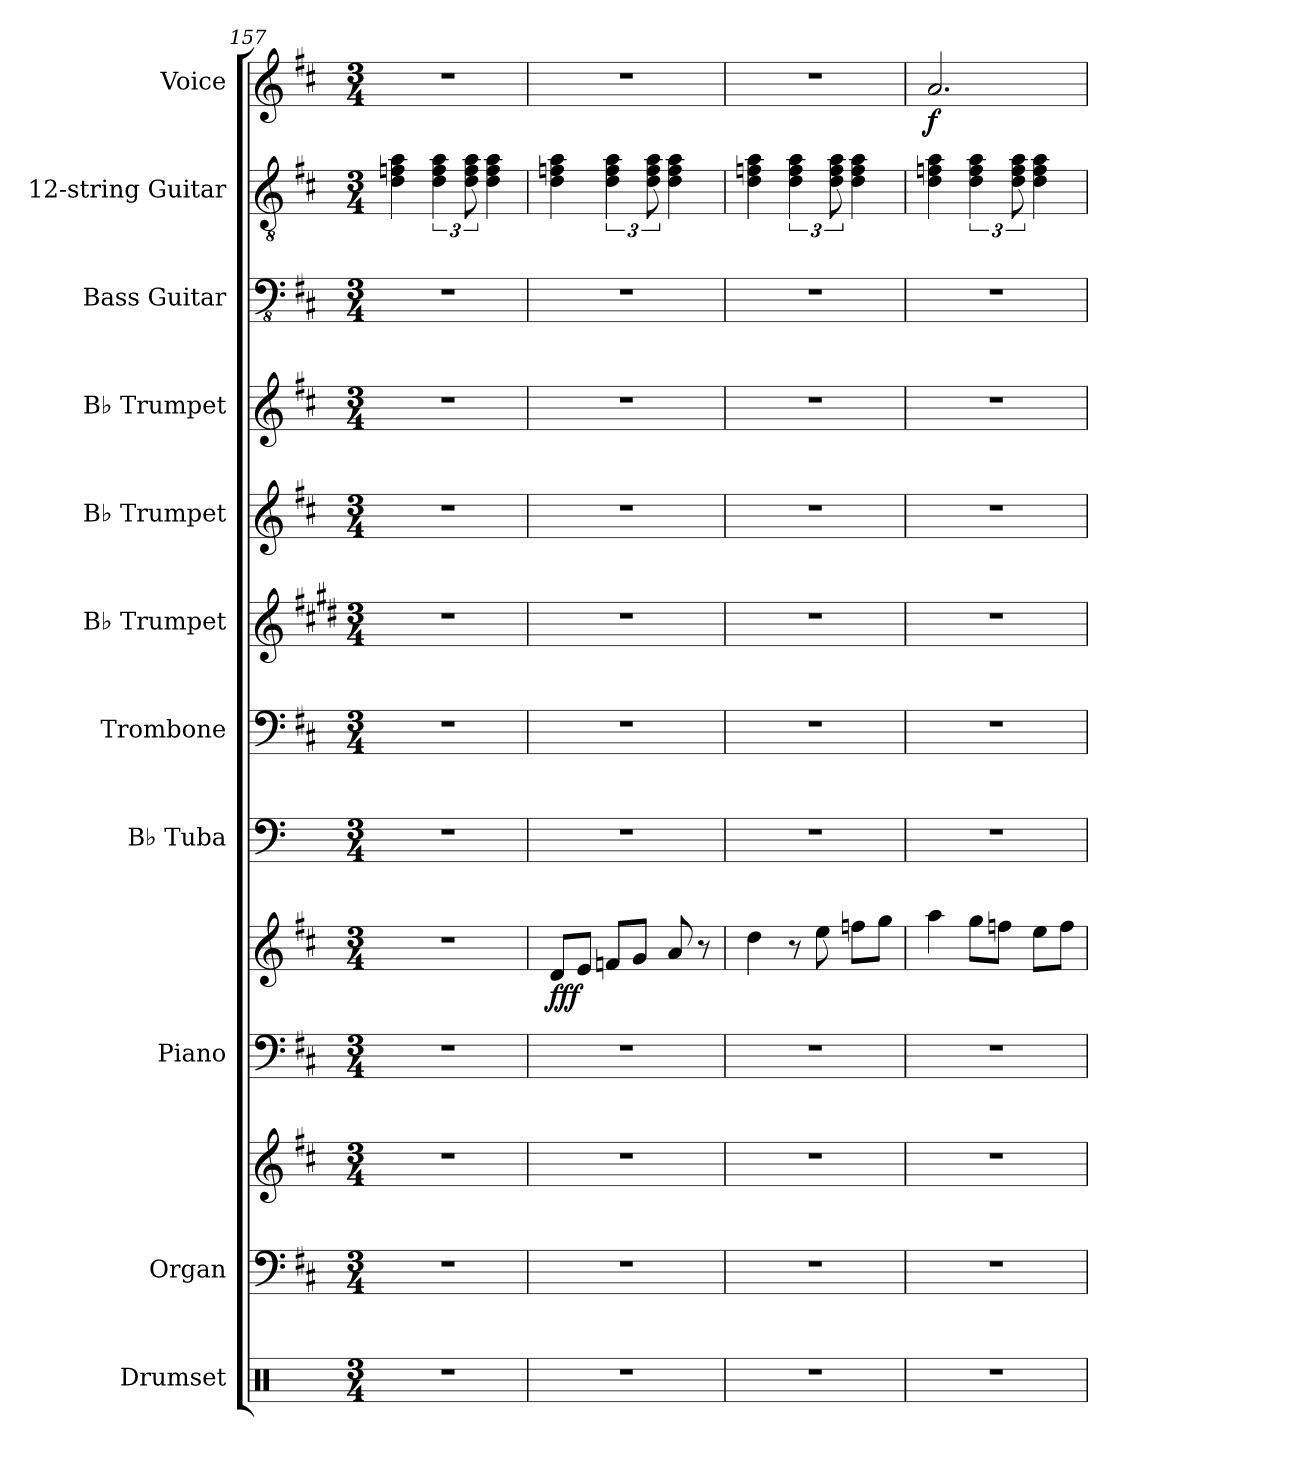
**kern	**kern	**kern	**kern	**kern	**dynam	**kern	**kern	**kern	**kern	**kern	**kern	**kern	**kern	**dynam
*part11	*part10	*part10	*part9	*part9	*part9	*part8	*part7	*part6	*part5	*part4	*part3	*part2	*part1	*part1
*staff13	*staff12	*staff11	*staff10	*staff9	*staff9/10	*staff8	*staff7	*staff6	*staff5	*staff4	*staff3	*staff2	*staff1	*staff1
*I"Drumset	*I"Organ	*	*I"Piano	*	*	*I"B♭ Tuba	*I"Trombone	*I"B♭ Trumpet	*I"B♭ Trumpet	*I"B♭ Trumpet	*I"Bass Guitar	*I"12-string Guitar	*I"Voice	*
*I'Drs.	*I'Org.	*	*I'Pno.	*	*	*I'B♭ Tu.	*I'Trb.	*I'B♭ Tpt.	*I'B♭ Tpt.	*I'B♭ Tpt.	*I'B. Guit.	*I'12-str. Guit.	*I'Vo.	*
*clefX	*clefF4	*clefG2	*clefF4	*clefG2	*	*clefF4	*clefF4	*clefG2	*clefG2	*clefG2	*clefFv4	*clefGv2	*clefG2	*
*	*	*	*	*	*	*	*	*ITrd1c2	*ITrd1c2	*ITrd1c2	*	*	*	*
*k[]	*k[f#c#]	*k[f#c#]	*k[f#c#]	*k[f#c#]	*	*k[]	*k[f#c#]	*k[f#c#]	*k[]	*k[]	*k[f#c#]	*k[f#c#]	*k[f#c#]	*
*C:	*D:	*D:	*D:	*D:	*	*C:	*D:	*D:	*C:	*C:	*D:	*D:	*D:	*
*M3/4	*M3/4	*M3/4	*M3/4	*M3/4	*	*M3/4	*M3/4	*M3/4	*M3/4	*M3/4	*M3/4	*M3/4	*M3/4	*
=157	=157	=157	=157	=157	=157	=157	=157	=157	=157	=157	=157	=157	=157	=157
2.r	2.r	2.r	2.r	2.r	.	2.r	2.r	2.r	2.r	2.r	2.r	4d\ 4fn\ 4a\	2.r	.
.	.	.	.	.	.	.	.	.	.	.	.	6d\ 6f\ 6a\	.	.
.	.	.	.	.	.	.	.	.	.	.	.	12d\ 12f\ 12a\	.	.
.	.	.	.	.	.	.	.	.	.	.	.	4d\ 4f\ 4a\	.	.
=158	=158	=158	=158	=158	=158	=158	=158	=158	=158	=158	=158	=158	=158	=158
!	!	!	!	!	!LO:DY:b	!	!	!	!	!	!	!	!	!
2.r	2.r	2.r	2.r	8d/L	fff	2.r	2.r	2.r	2.r	2.r	2.r	4d\ 4fn\ 4a\	2.r	.
.	.	.	.	8e/J	.	.	.	.	.	.	.	.	.	.
.	.	.	.	8fn/L	.	.	.	.	.	.	.	6d\ 6f\ 6a\	.	.
.	.	.	.	8g/J	.	.	.	.	.	.	.	.	.	.
.	.	.	.	.	.	.	.	.	.	.	.	12d\ 12f\ 12a\	.	.
.	.	.	.	8a/	.	.	.	.	.	.	.	4d\ 4f\ 4a\	.	.
.	.	.	.	8r	.	.	.	.	.	.	.	.	.	.
=159	=159	=159	=159	=159	=159	=159	=159	=159	=159	=159	=159	=159	=159	=159
2.r	2.r	2.r	2.r	4dd\	.	2.r	2.r	2.r	2.r	2.r	2.r	4d\ 4fn\ 4a\	2.r	.
.	.	.	.	8r	.	.	.	.	.	.	.	6d\ 6f\ 6a\	.	.
.	.	.	.	8ee\	.	.	.	.	.	.	.	.	.	.
.	.	.	.	.	.	.	.	.	.	.	.	12d\ 12f\ 12a\	.	.
.	.	.	.	8ffn\L	.	.	.	.	.	.	.	4d\ 4f\ 4a\	.	.
.	.	.	.	8gg\J	.	.	.	.	.	.	.	.	.	.
!!LO:PB:g=z
=160	=160	=160	=160	=160	=160	=160	=160	=160	=160	=160	=160	=160	=160	=160
!	!	!	!	!	!	!	!	!	!	!	!	!	!	!LO:DY:b
2.r	2.r	2.r	2.r	4aa\	.	2.r	2.r	2.r	2.r	2.r	2.r	4d\ 4fn\ 4a\	2.a/	f
.	.	.	.	8gg\L	.	.	.	.	.	.	.	6d\ 6f\ 6a\	.	.
.	.	.	.	8ffn\J	.	.	.	.	.	.	.	.	.	.
.	.	.	.	.	.	.	.	.	.	.	.	12d\ 12f\ 12a\	.	.
.	.	.	.	8ee\L	.	.	.	.	.	.	.	4d\ 4f\ 4a\	.	.
.	.	.	.	8ff\J	.	.	.	.	.	.	.	.	.	.
=	=	=	=	=	=	=	=	=	=	=	=	=	=	=
*-	*-	*-	*-	*-	*-	*-	*-	*-	*-	*-	*-	*-	*-	*-
